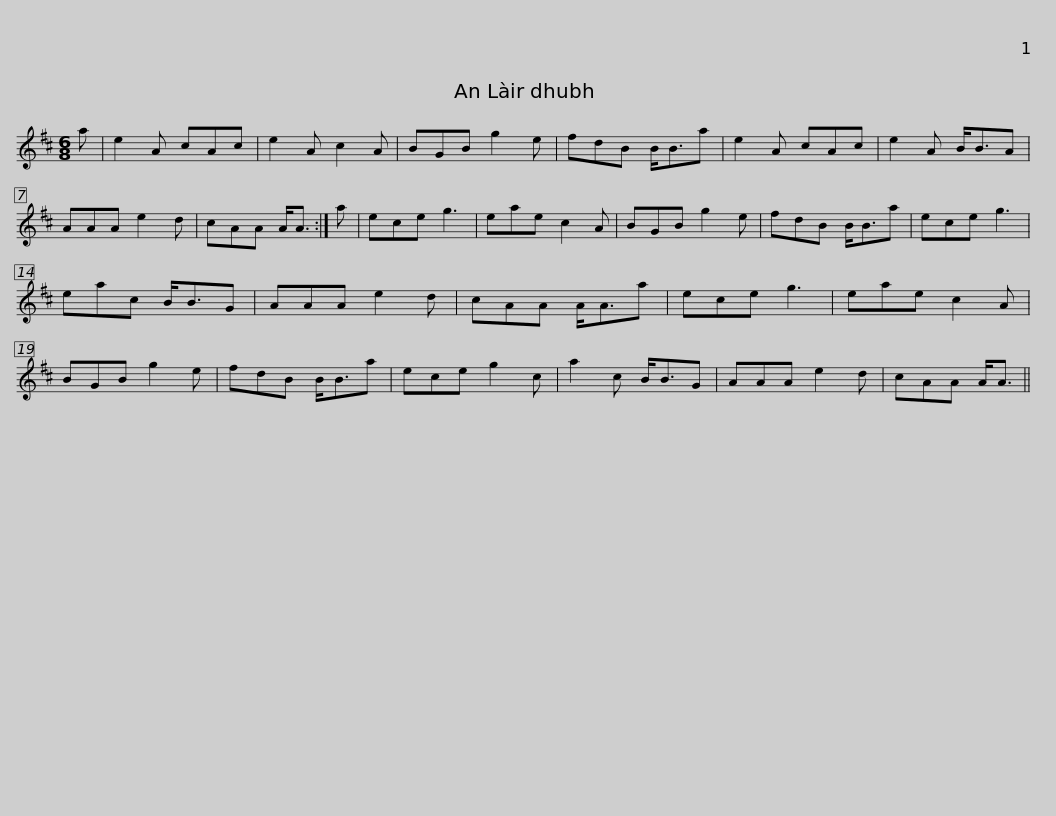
X:1
L:1/8
M:6/8
I:linebreak $
K:D
V:1 treble
V:1
 a | e2 A cAc | e2 A c2 A | BGB g2 e | fdB B<Ba | %5
 e2 A cAc | e2 A B<BA | AAA e2 d |$ cAA A<A :| a | %10
 ece g3 | eae c2 A | BGB g2 e | fdB B<Ba | ece g3 | %15
 eac B<BG |$ AAA e2 d | cAA A<Aa | ece g3 | eae c2 A | %20
 BGB g2 e | fdB B<Ba | ece g2 c | a2 c B<BG |$ AAA e2 d | %25
 cAA A<A || %26
